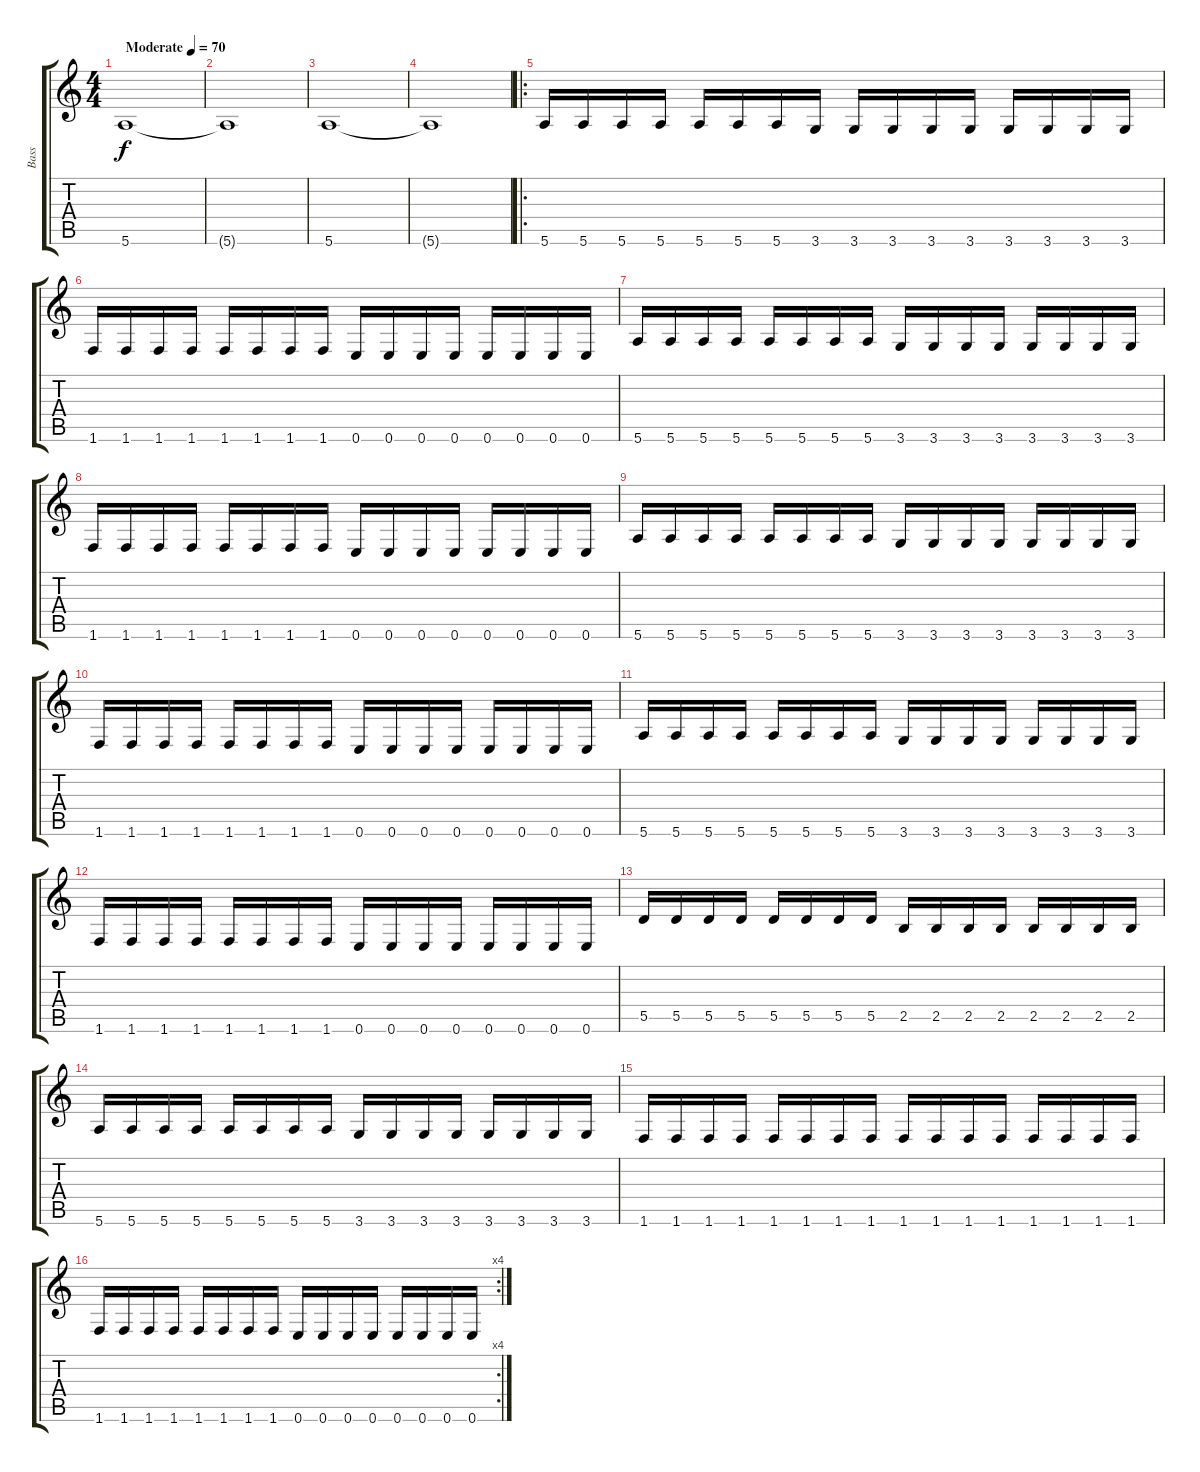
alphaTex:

\track ("Bass" "Bass") {instrument electricbassfinger}
\staff {score tabs}
\tuning (E4 B3 G3 D3 A2 E2) {hide}
\ts (4 4)
\tempo (70 "Moderate")
\clef g2
\ks c
5.6.1{dy f instrument electricbassfinger} |
5.6{t}.1 |
5.6.1 |
5.6{t}.1 |
\ro
5.6.16 5.6.16 5.6.16 5.6.16 5.6.16 5.6.16 5.6.16 3.6.16 3.6.16 3.6.16 3.6.16 3.6.16 3.6.16 3.6.16 3.6.16 3.6.16 |
1.6.16 1.6.16 1.6.16 1.6.16 1.6.16 1.6.16 1.6.16 1.6.16 0.6.16 0.6.16 0.6.16 0.6.16 0.6.16 0.6.16 0.6.16 0.6.16 |
5.6.16 5.6.16 5.6.16 5.6.16 5.6.16 5.6.16 5.6.16 5.6.16 3.6.16 3.6.16 3.6.16 3.6.16 3.6.16 3.6.16 3.6.16 3.6.16 |
1.6.16 1.6.16 1.6.16 1.6.16 1.6.16 1.6.16 1.6.16 1.6.16 0.6.16 0.6.16 0.6.16 0.6.16 0.6.16 0.6.16 0.6.16 0.6.16 |
5.6.16 5.6.16 5.6.16 5.6.16 5.6.16 5.6.16 5.6.16 5.6.16 3.6.16 3.6.16 3.6.16 3.6.16 3.6.16 3.6.16 3.6.16 3.6.16 |
1.6.16 1.6.16 1.6.16 1.6.16 1.6.16 1.6.16 1.6.16 1.6.16 0.6.16 0.6.16 0.6.16 0.6.16 0.6.16 0.6.16 0.6.16 0.6.16 |
5.6.16 5.6.16 5.6.16 5.6.16 5.6.16 5.6.16 5.6.16 5.6.16 3.6.16 3.6.16 3.6.16 3.6.16 3.6.16 3.6.16 3.6.16 3.6.16 |
1.6.16 1.6.16 1.6.16 1.6.16 1.6.16 1.6.16 1.6.16 1.6.16 0.6.16 0.6.16 0.6.16 0.6.16 0.6.16 0.6.16 0.6.16 0.6.16 |
5.5.16 5.5.16 5.5.16 5.5.16 5.5.16 5.5.16 5.5.16 5.5.16 2.5.16 2.5.16 2.5.16 2.5.16 2.5.16 2.5.16 2.5.16 2.5.16 |
5.6.16 5.6.16 5.6.16 5.6.16 5.6.16 5.6.16 5.6.16 5.6.16 3.6.16 3.6.16 3.6.16 3.6.16 3.6.16 3.6.16 3.6.16 3.6.16 |
1.6.16 1.6.16 1.6.16 1.6.16 1.6.16 1.6.16 1.6.16 1.6.16 1.6.16 1.6.16 1.6.16 1.6.16 1.6.16 1.6.16 1.6.16 1.6.16 |
\rc 4
1.6.16 1.6.16 1.6.16 1.6.16 1.6.16 1.6.16 1.6.16 1.6.16 0.6.16 0.6.16 0.6.16 0.6.16 0.6.16 0.6.16 0.6.16 0.6.16
